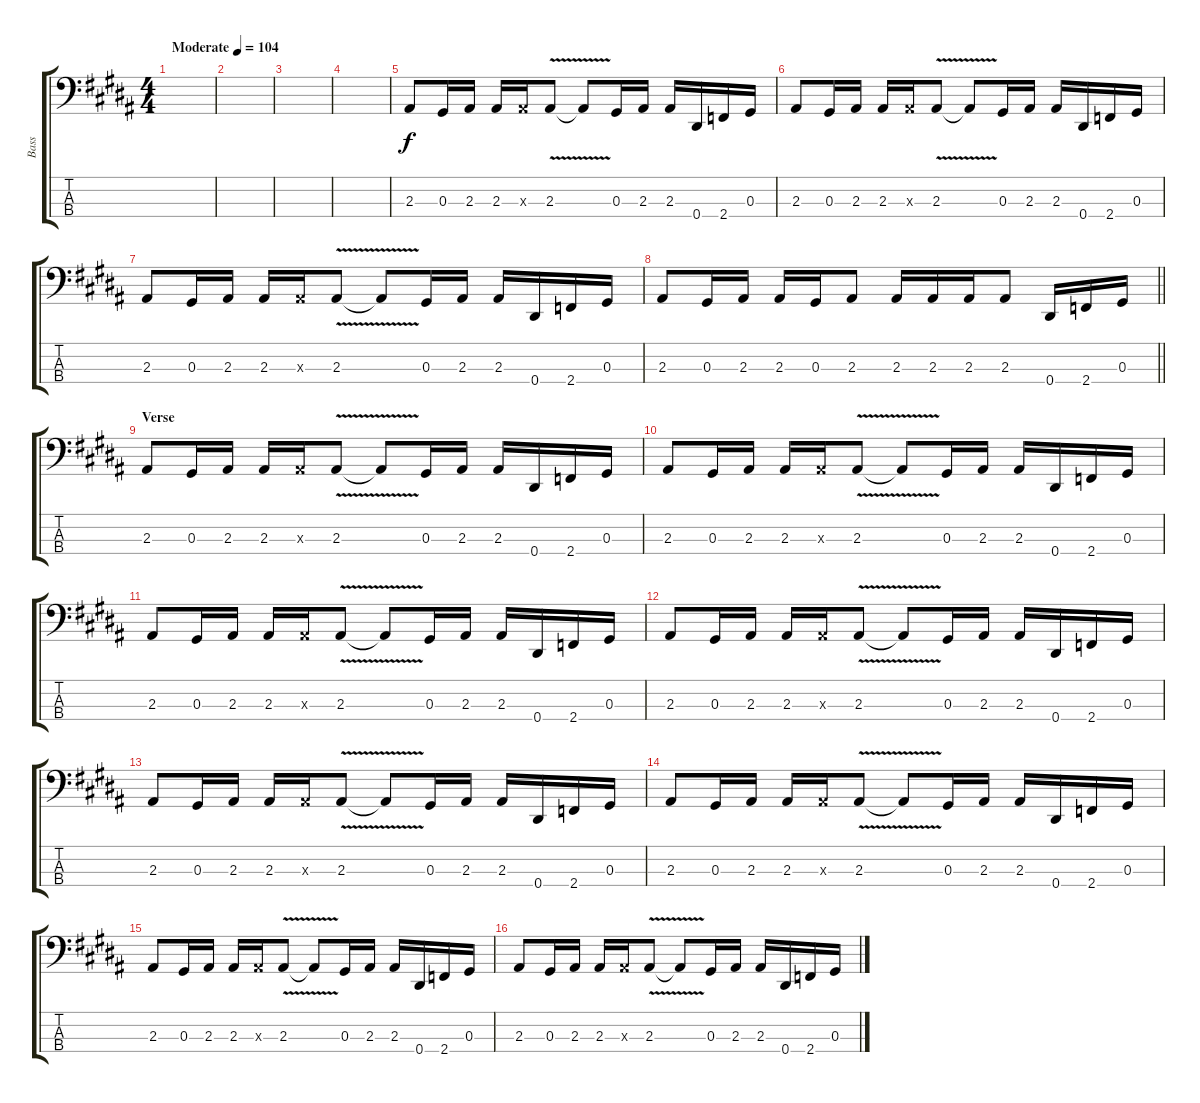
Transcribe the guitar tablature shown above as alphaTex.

\track ("Bass" "Bass") {instrument electricbasspick}
\staff {score tabs}
\tuning (Gb2 Db2 Ab1 Eb1) {hide}
\ts (4 4)
\tempo (104 "Moderate")
\clef f4
\ks b
|
|
|
|
2.3.8 0.3.16 2.3.16 2.3.16 2.3{x}.16 2.3{v}.8 2.3{v t}.8 0.3.16 2.3.16 2.3.16 0.4.16 2.4.16 0.3.16 |
2.3.8 0.3.16 2.3.16 2.3.16 2.3{x}.16 2.3{v}.8 2.3{v t}.8 0.3.16 2.3.16 2.3.16 0.4.16 2.4.16 0.3.16 |
2.3.8 0.3.16 2.3.16 2.3.16 2.3{x}.16 2.3{v}.8 2.3{v t}.8 0.3.16 2.3.16 2.3.16 0.4.16 2.4.16 0.3.16 |
\barLineRight lightlight
2.3.8 0.3.16 2.3.16 2.3.16 0.3.16 2.3.8 2.3.16 2.3.16 2.3.16 2.3.8 0.4.16 2.4.16 0.3.16 |
\section ("" "Verse")
2.3.8 0.3.16 2.3.16 2.3.16 2.3{x}.16 2.3{v}.8 2.3{v t}.8 0.3.16 2.3.16 2.3.16 0.4.16 2.4.16 0.3.16 |
2.3.8 0.3.16 2.3.16 2.3.16 2.3{x}.16 2.3{v}.8 2.3{v t}.8 0.3.16 2.3.16 2.3.16 0.4.16 2.4.16 0.3.16 |
2.3.8 0.3.16 2.3.16 2.3.16 2.3{x}.16 2.3{v}.8 2.3{v t}.8 0.3.16 2.3.16 2.3.16 0.4.16 2.4.16 0.3.16 |
2.3.8 0.3.16 2.3.16 2.3.16 2.3{x}.16 2.3{v}.8 2.3{v t}.8 0.3.16 2.3.16 2.3.16 0.4.16 2.4.16 0.3.16 |
2.3.8 0.3.16 2.3.16 2.3.16 2.3{x}.16 2.3{v}.8 2.3{v t}.8 0.3.16 2.3.16 2.3.16 0.4.16 2.4.16 0.3.16 |
2.3.8 0.3.16 2.3.16 2.3.16 2.3{x}.16 2.3{v}.8 2.3{v t}.8 0.3.16 2.3.16 2.3.16 0.4.16 2.4.16 0.3.16 |
2.3.8 0.3.16 2.3.16 2.3.16 2.3{x}.16 2.3{v}.8 2.3{v t}.8 0.3.16 2.3.16 2.3.16 0.4.16 2.4.16 0.3.16 |
2.3.8 0.3.16 2.3.16 2.3.16 2.3{x}.16 2.3{v}.8 2.3{v t}.8 0.3.16 2.3.16 2.3.16 0.4.16 2.4.16 0.3.16
